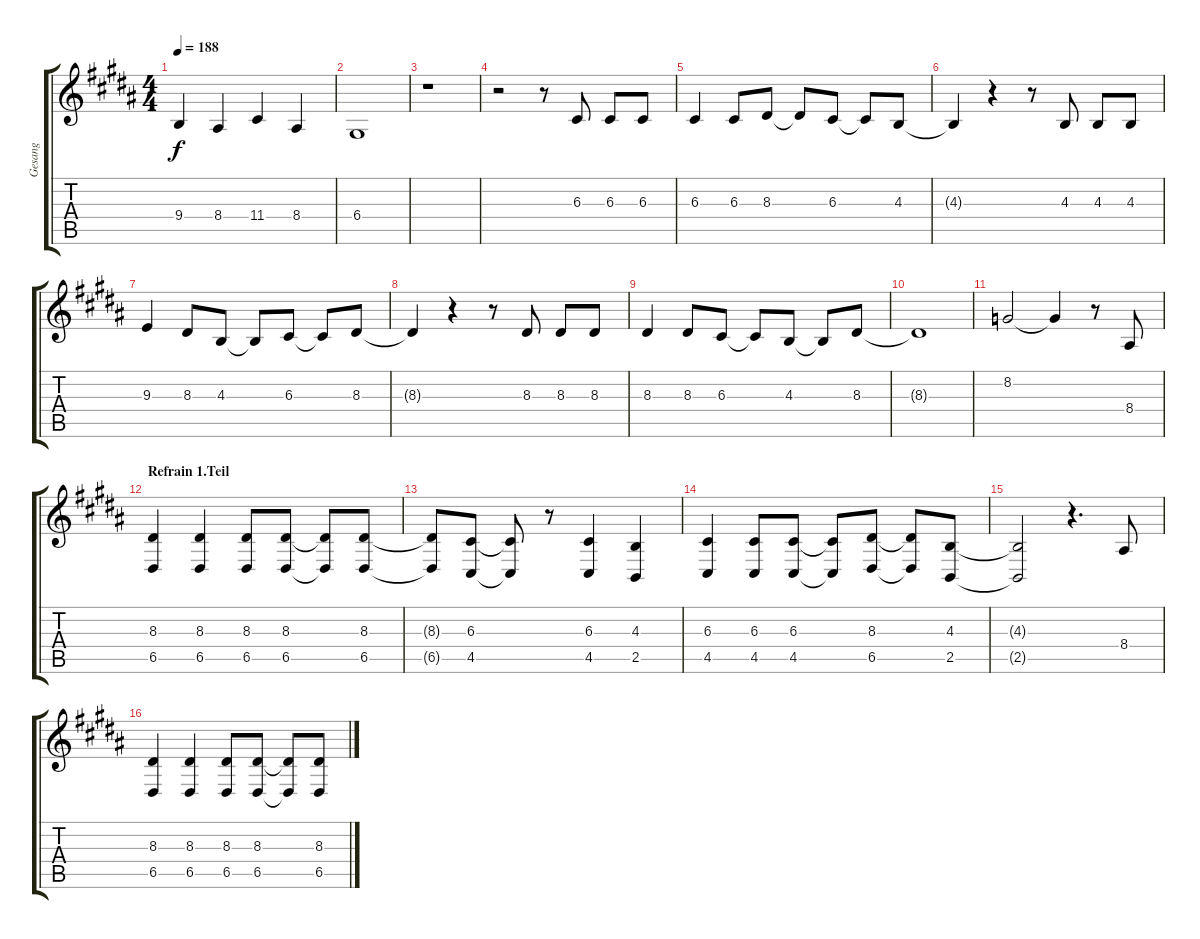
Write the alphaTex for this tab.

\track ("Gesang" "Gesang") {instrument tenorsax}
\staff {score tabs}
\tuning (E4 B3 G3 D3 A2 E2) {hide}
\ts (4 4)
\tempo 188
\clef g2
\ks b
9.4{t}.4{dy f} 8.4.4 11.4.4 8.4.4 |
6.4.1 |
r.1 |
r.2 r.8 6.3.8 6.3.8 6.3.8 |
6.3.4 6.3.8 8.3.8 8.3{t}.8 6.3.8 6.3{t}.8 4.3.8 |
4.3{t}.4 r.4 r.8 4.3.8 4.3.8 4.3.8 |
9.3.4 8.3.8 4.3.8 4.3{t}.8 6.3.8 6.3{t}.8 8.3.8 |
8.3{t}.4 r.4 r.8 8.3.8 8.3.8 8.3.8 |
8.3.4 8.3.8 6.3.8 6.3{t}.8 4.3.8 4.3{t}.8 8.3.8 |
8.3{t}.1 |
8.2.2 8.2{t}.4 r.8 8.4.8 |
\section ("" "Refrain 1.Teil")
(8.3 6.5).4 (8.3 6.5).4 (8.3 6.5).8 (8.3 6.5).8 (8.3{t} 6.5{t}).8 (8.3 6.5).8 |
(8.3{t} 6.5{t}).8 (6.3 4.5).8 (6.3{t} 4.5{t}).8 r.8 (6.3 4.5).4 (4.3 2.5).4 |
(6.3 4.5).4 (6.3 4.5).8 (6.3 4.5).8 (6.3{t} 4.5{t}).8 (8.3 6.5).8 (8.3{t} 6.5{t}).8 (4.3 2.5).8 |
(4.3{t} 2.5{t}).2 r.4{d} 8.4.8 |
(8.3 6.5).4 (8.3 6.5).4 (8.3 6.5).8 (8.3 6.5).8 (8.3{t} 6.5{t}).8 (8.3 6.5).8
